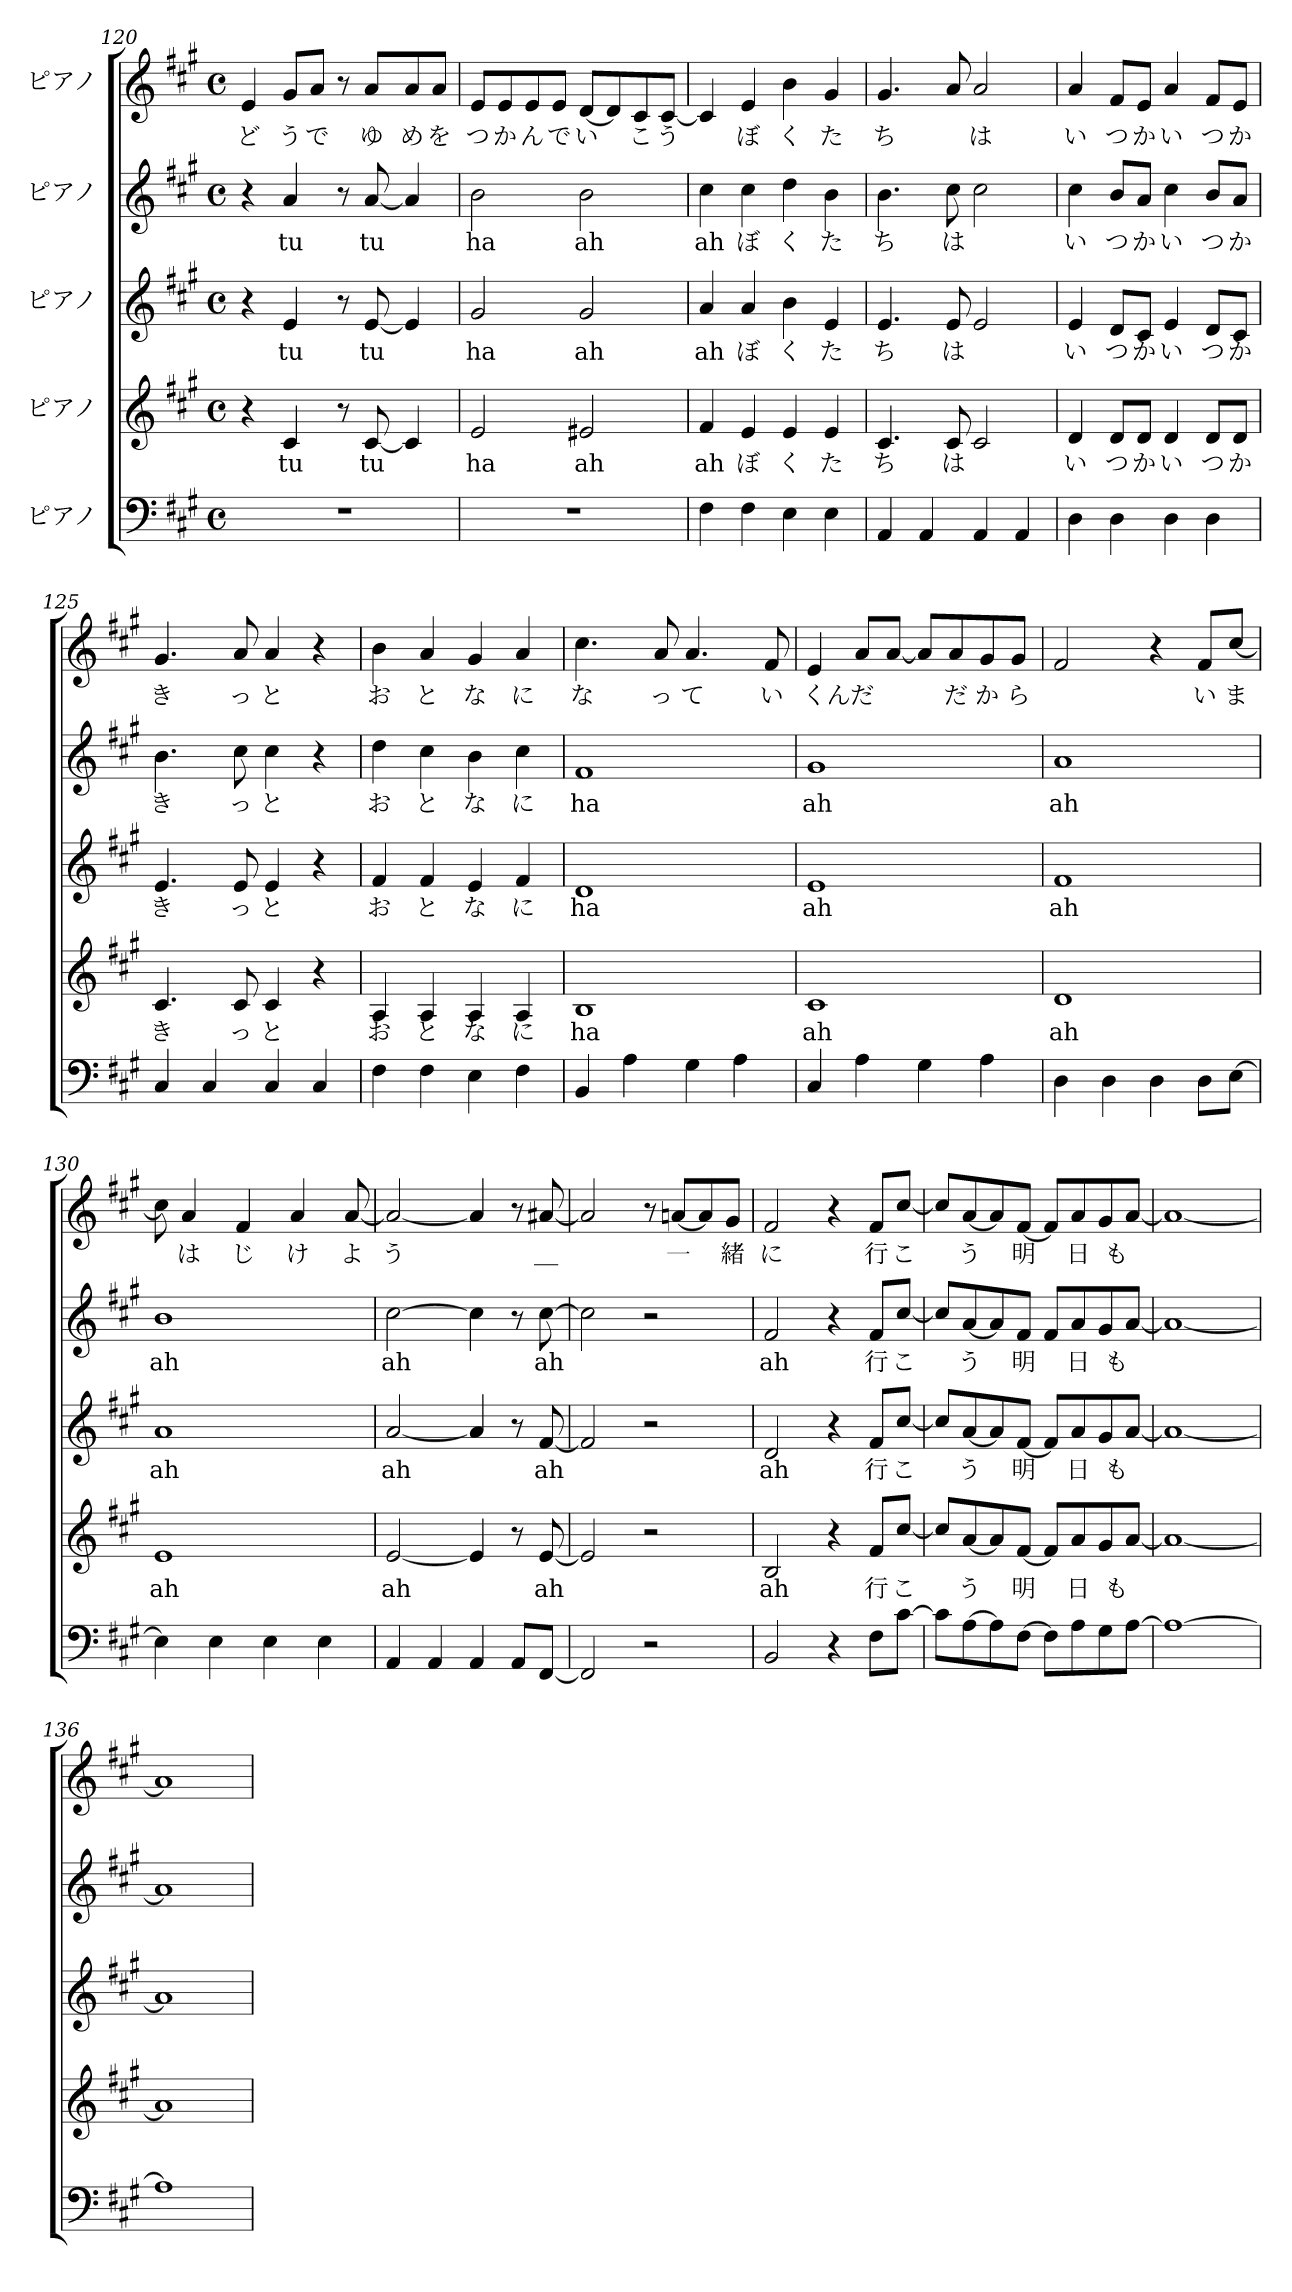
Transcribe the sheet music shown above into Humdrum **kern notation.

**kern	**kern	**text	**kern	**text	**kern	**text	**kern	**text
*part5	*part4	*part4	*part3	*part3	*part2	*part2	*part1	*part1
*staff5	*staff4	*staff4	*staff3	*staff3	*staff2	*staff2	*staff1	*staff1
*I"ピアノ	*I"ピアノ	*	*I"ピアノ	*	*I"ピアノ	*	*I"ピアノ	*
*clefF4	*clefG2	*	*clefG2	*	*clefG2	*	*clefG2	*
*k[f#c#g#]	*k[f#c#g#]	*	*k[f#c#g#]	*	*k[f#c#g#]	*	*k[f#c#g#]	*
*M4/4	*M4/4	*	*M4/4	*	*M4/4	*	*M4/4	*
*met(c)	*met(c)	*	*met(c)	*	*met(c)	*	*met(c)	*
=120	=120	=120	=120	=120	=120	=120	=120	=120
1r	4r	.	4r	.	4r	.	4e	ど
.	4c#	tu	4e	tu	4a	tu	8g#L	う
.	.	.	.	.	.	.	8aJ	で
.	8r	.	8r	.	8r	.	8r	.
.	[8c#	tu	[8e	tu	[8a	tu	8aL	ゆ
.	4c#]	.	4e]	.	4a]	.	8a	め
.	.	.	.	.	.	.	8aJ	を
=121	=121	=121	=121	=121	=121	=121	=121	=121
1r	2e	ha	2g#	ha	2b	ha	8eL	つ
.	.	.	.	.	.	.	8e	か
.	.	.	.	.	.	.	8e	ん
.	.	.	.	.	.	.	8eJ	で
.	2e#X	ah	2g#	ah	2b	ah	[8dL	い
.	.	.	.	.	.	.	8d]	.
.	.	.	.	.	.	.	8c#	こ
.	.	.	.	.	.	.	[8c#J	う
=122	=122	=122	=122	=122	=122	=122	=122	=122
4F#	4f#	ah	4a	ah	4cc#	ah	4c#]	.
4F#	4e	ぼ	4a	ぼ	4cc#	ぼ	4e	ぼ
4E	4e	く	4b	く	4dd	く	4b	く
4E	4e	た	4e	た	4b	た	4g#	た
=123	=123	=123	=123	=123	=123	=123	=123	=123
4AA	4.c#	ち	4.e	ち	4.b	ち	4.g#	ち
4AA	.	.	.	.	.	.	.	.
.	8c#	は	8e	は	8cc#	は	8a	.
4AA	2c#	.	2e	.	2cc#	.	2a	は
4AA	.	.	.	.	.	.	.	.
=124	=124	=124	=124	=124	=124	=124	=124	=124
4D	4d	い	4e	い	4cc#	い	4a	い
4D	8dL	つ	8dL	つ	8bL	つ	8f#L	つ
.	8dJ	か	8c#J	か	8aJ	か	8eJ	か
4D	4d	い	4e	い	4cc#	い	4a	い
4D	8dL	つ	8dL	つ	8bL	つ	8f#L	つ
.	8dJ	か	8c#J	か	8aJ	か	8eJ	か
=125	=125	=125	=125	=125	=125	=125	=125	=125
4C#	4.c#	き	4.e	き	4.b	き	4.g#	き
4C#	.	.	.	.	.	.	.	.
.	8c#	っ	8e	っ	8cc#	っ	8a	っ
4C#	4c#	と	4e	と	4cc#	と	4a	と
4C#	4r	.	4r	.	4r	.	4r	.
=126	=126	=126	=126	=126	=126	=126	=126	=126
4F#	4A	お	4f#	お	4dd	お	4b	お
4F#	4A	と	4f#	と	4cc#	と	4a	と
4E	4A	な	4e	な	4b	な	4g#	な
4F#	4A	に	4f#	に	4cc#	に	4a	に
=127	=127	=127	=127	=127	=127	=127	=127	=127
4BB	1B	ha	1d	ha	1f#	ha	4.cc#	な
4A	.	.	.	.	.	.	.	.
.	.	.	.	.	.	.	8a	っ
4G#	.	.	.	.	.	.	4.a	て
4A	.	.	.	.	.	.	.	.
.	.	.	.	.	.	.	8f#	い
=128	=128	=128	=128	=128	=128	=128	=128	=128
4C#	1c#	ah	1e	ah	1g#	ah	4e	くん
4A	.	.	.	.	.	.	8aL	だ
.	.	.	.	.	.	.	[8aJ	.
4G#	.	.	.	.	.	.	8aL]	.
.	.	.	.	.	.	.	8a	だ
4A	.	.	.	.	.	.	8g#	か
.	.	.	.	.	.	.	8g#J	ら
=129	=129	=129	=129	=129	=129	=129	=129	=129
4D	1d	ah	1f#	ah	1a	ah	2f#	.
4D	.	.	.	.	.	.	.	.
4D	.	.	.	.	.	.	4r	.
8DL	.	.	.	.	.	.	8f#L	い
[8EJ	.	.	.	.	.	.	[8cc#J	ま
=130	=130	=130	=130	=130	=130	=130	=130	=130
4E]	1e	ah	1a	ah	1b	ah	8cc#]	.
.	.	.	.	.	.	.	4a	は
4E	.	.	.	.	.	.	.	.
.	.	.	.	.	.	.	4f#	じ
4E	.	.	.	.	.	.	.	.
.	.	.	.	.	.	.	4a	け
4E	.	.	.	.	.	.	.	.
.	.	.	.	.	.	.	[8a	よ
=131	=131	=131	=131	=131	=131	=131	=131	=131
4AA	[2e	ah	[2a	ah	[2cc#	ah	2a_	う
4AA	.	.	.	.	.	.	.	.
4AA	4e]	.	4a]	.	4cc#]	.	4a]	.
8AAL	8r	.	8r	.	8r	.	8r	.
[8FF#J	[8e	ah	[8f#	ah	[8cc#	ah	[8a#X	＿
=132	=132	=132	=132	=132	=132	=132	=132	=132
2FF#]	2e]	.	2f#]	.	2cc#]	.	2a#]	.
2r	2r	.	2r	.	2r	.	8r	.
.	.	.	.	.	.	.	[8anL	一
.	.	.	.	.	.	.	8a]	.
.	.	.	.	.	.	.	8g#J	緒
=133	=133	=133	=133	=133	=133	=133	=133	=133
2BB	2B	ah	2d	ah	2f#	ah	2f#	に
4r	4r	.	4r	.	4r	.	4r	.
8F#L	8f#L	行	8f#L	行	8f#L	行	8f#L	行
[8c#J	[8cc#J	こ	[8cc#J	こ	[8cc#J	こ	[8cc#J	こ
=134	=134	=134	=134	=134	=134	=134	=134	=134
8c#L]	8cc#L]	.	8cc#L]	.	8cc#L]	.	8cc#L]	.
[8A	[8a	う	[8a	う	[8a	う	[8a	う
8A]	8a]	.	8a]	.	8a]	.	8a]	.
[8F#J	[8f#J	明	[8f#J	明	8f#J	明	[8f#J	明
8F#L]	8f#L]	.	8f#L]	.	8f#L	.	8f#L]	.
8A	8a	日	8a	日	8a	日	8a	日
8G#	8g#	.	8g#	.	8g#	.	8g#	.
[8AJ	[8aJ	も	[8aJ	も	[8aJ	も	[8aJ	も
=135	=135	=135	=135	=135	=135	=135	=135	=135
1A_	1a_	.	1a_	.	1a_	.	1a_	.
=136	=136	=136	=136	=136	=136	=136	=136	=136
1A]	1a]	.	1a]	.	1a]	.	1a]	.
=	=	=	=	=	=	=	=	=
*-	*-	*-	*-	*-	*-	*-	*-	*-
